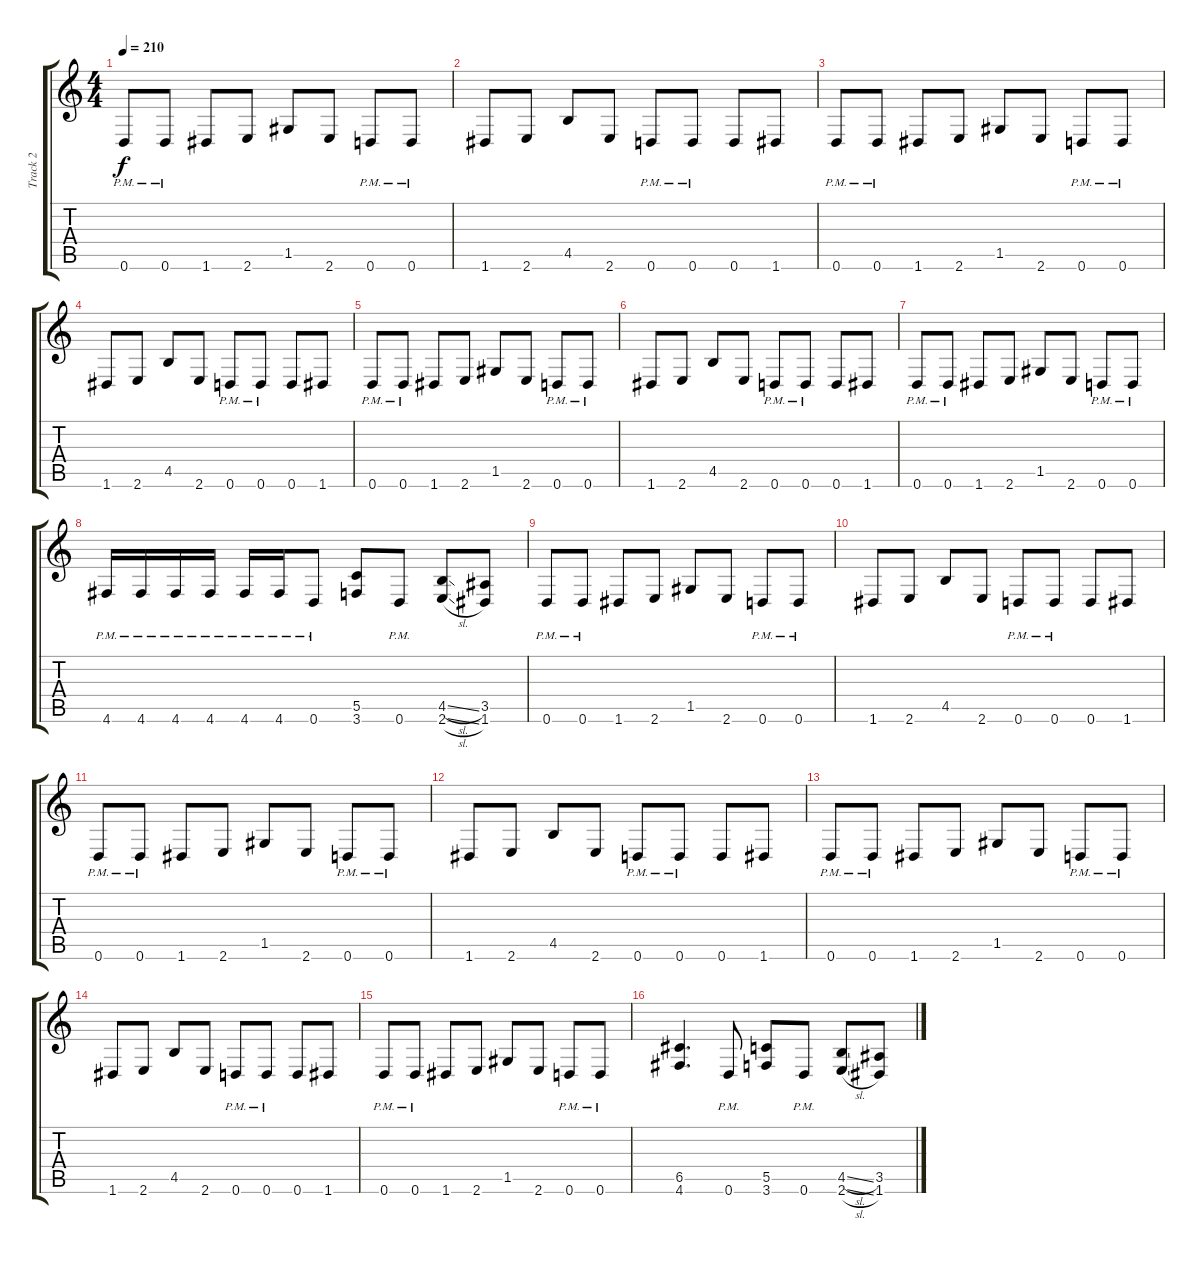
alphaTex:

\track ("Track 2" "Track 2") {instrument overdrivenguitar}
\staff {score tabs}
\tuning (D4 A3 F3 C3 G2 D2) {hide}
\ts (4 4)
\tempo 210
\clef g2
\ks c
0.6{pm}.8{dy f} 0.6{pm}.8 1.6.8 2.6.8 1.5.8 2.6.8 0.6{pm}.8 0.6{pm}.8 |
1.6.8 2.6.8 4.5.8 2.6.8 0.6{pm}.8 0.6{pm}.8 0.6.8 1.6.8 |
0.6{pm}.8 0.6{pm}.8 1.6.8 2.6.8 1.5.8 2.6.8 0.6{pm}.8 0.6{pm}.8 |
1.6.8 2.6.8 4.5.8 2.6.8 0.6{pm}.8 0.6{pm}.8 0.6.8 1.6.8 |
0.6{pm}.8 0.6{pm}.8 1.6.8 2.6.8 1.5.8 2.6.8 0.6{pm}.8 0.6{pm}.8 |
1.6.8 2.6.8 4.5.8 2.6.8 0.6{pm}.8 0.6{pm}.8 0.6.8 1.6.8 |
0.6{pm}.8 0.6{pm}.8 1.6.8 2.6.8 1.5.8 2.6.8 0.6{pm}.8 0.6{pm}.8 |
4.6{pm}.16 4.6{pm}.16 4.6{pm}.16 4.6{pm}.16 4.6{pm}.16 4.6{pm}.16 0.6{pm}.8 (5.5 3.6).8 0.6{pm}.8 (4.5{sl} 2.6{sl}).8 (3.5 1.6).8 |
0.6{pm}.8 0.6{pm}.8 1.6.8 2.6.8 1.5.8 2.6.8 0.6{pm}.8 0.6{pm}.8 |
1.6.8 2.6.8 4.5.8 2.6.8 0.6{pm}.8 0.6{pm}.8 0.6.8 1.6.8 |
0.6{pm}.8 0.6{pm}.8 1.6.8 2.6.8 1.5.8 2.6.8 0.6{pm}.8 0.6{pm}.8 |
1.6.8 2.6.8 4.5.8 2.6.8 0.6{pm}.8 0.6{pm}.8 0.6.8 1.6.8 |
0.6{pm}.8 0.6{pm}.8 1.6.8 2.6.8 1.5.8 2.6.8 0.6{pm}.8 0.6{pm}.8 |
1.6.8 2.6.8 4.5.8 2.6.8 0.6{pm}.8 0.6{pm}.8 0.6.8 1.6.8 |
0.6{pm}.8 0.6{pm}.8 1.6.8 2.6.8 1.5.8 2.6.8 0.6{pm}.8 0.6{pm}.8 |
(6.5 4.6).4{d} 0.6{pm}.8 (5.5 3.6).8 0.6{pm}.8 (4.5{sl} 2.6{sl}).8 (3.5 1.6).8
